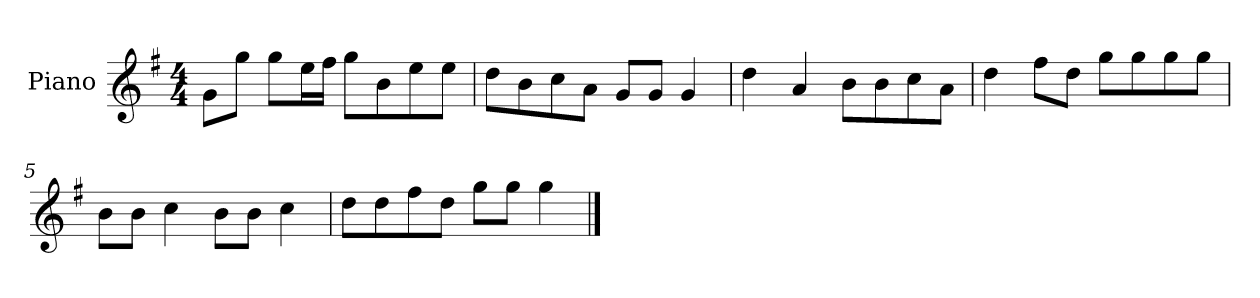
**kern
*part1
*staff1
*I"Piano
*I'P-no
*clefG2
*k[f#]
*M4/4
*MM90
=1
8g\L
8gg\J
8gg\L
16ee\L
16ff#\JJ
8gg\L
8b\
8ee\
8ee\J
=2
8dd\L
8b\
8cc\
8a\J
8g/L
8g/J
4g/
=3
4dd\
4a/
8b\L
8b\
8cc\
8a\J
=4
4dd\
8ff#\L
8dd\J
8gg\L
8gg\
8gg\
8gg\J
=5
8b\L
8b\J
4cc\
8b\L
8b\J
4cc\
!!LO:LB:g=z
=6
8dd\L
8dd\
8ff#\
8dd\J
8gg\L
8gg\J
4gg\
==
*-
